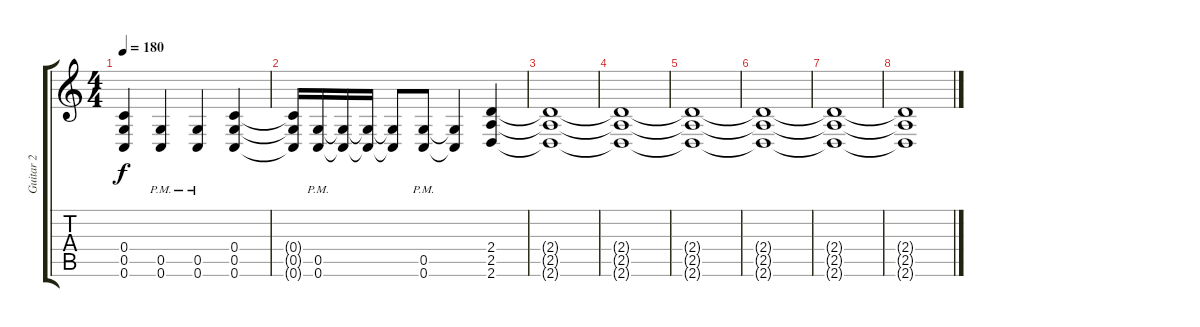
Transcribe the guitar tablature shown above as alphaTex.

\track ("Guitar 2" "Guitar 2") {instrument distortionguitar}
\staff {score tabs}
\tuning (D4 A3 F3 C3 G2 C2) {hide}
\ts (4 4)
\tempo 180
\clef g2
\ks c
(0.4 0.5 0.6).4{dy f} (0.5 0.6{pm}).4 (0.5 0.6{pm}).4 (0.4 0.5 0.6).4 |
(0.4{t} 0.5{t} 0.6{t}).16 (0.5 0.6{pm}).16 (0.5{t} 0.6{t}).16 (0.5{t} 0.6{t}).16 (0.5{t} 0.6{t}).8 (0.5 0.6{pm}).8 (0.5{t} 0.6{t}).4 (2.4 2.5 2.6).4 |
(2.4{t} 2.5{t} 2.6{t}).1 |
(2.4{t} 2.5{t} 2.6{t}).1 |
(2.4{t} 2.5{t} 2.6{t}).1 |
(2.4{t} 2.5{t} 2.6{t}).1 |
(2.4{t} 2.5{t} 2.6{t}).1 |
(2.4{t} 2.5{t} 2.6{t}).1
